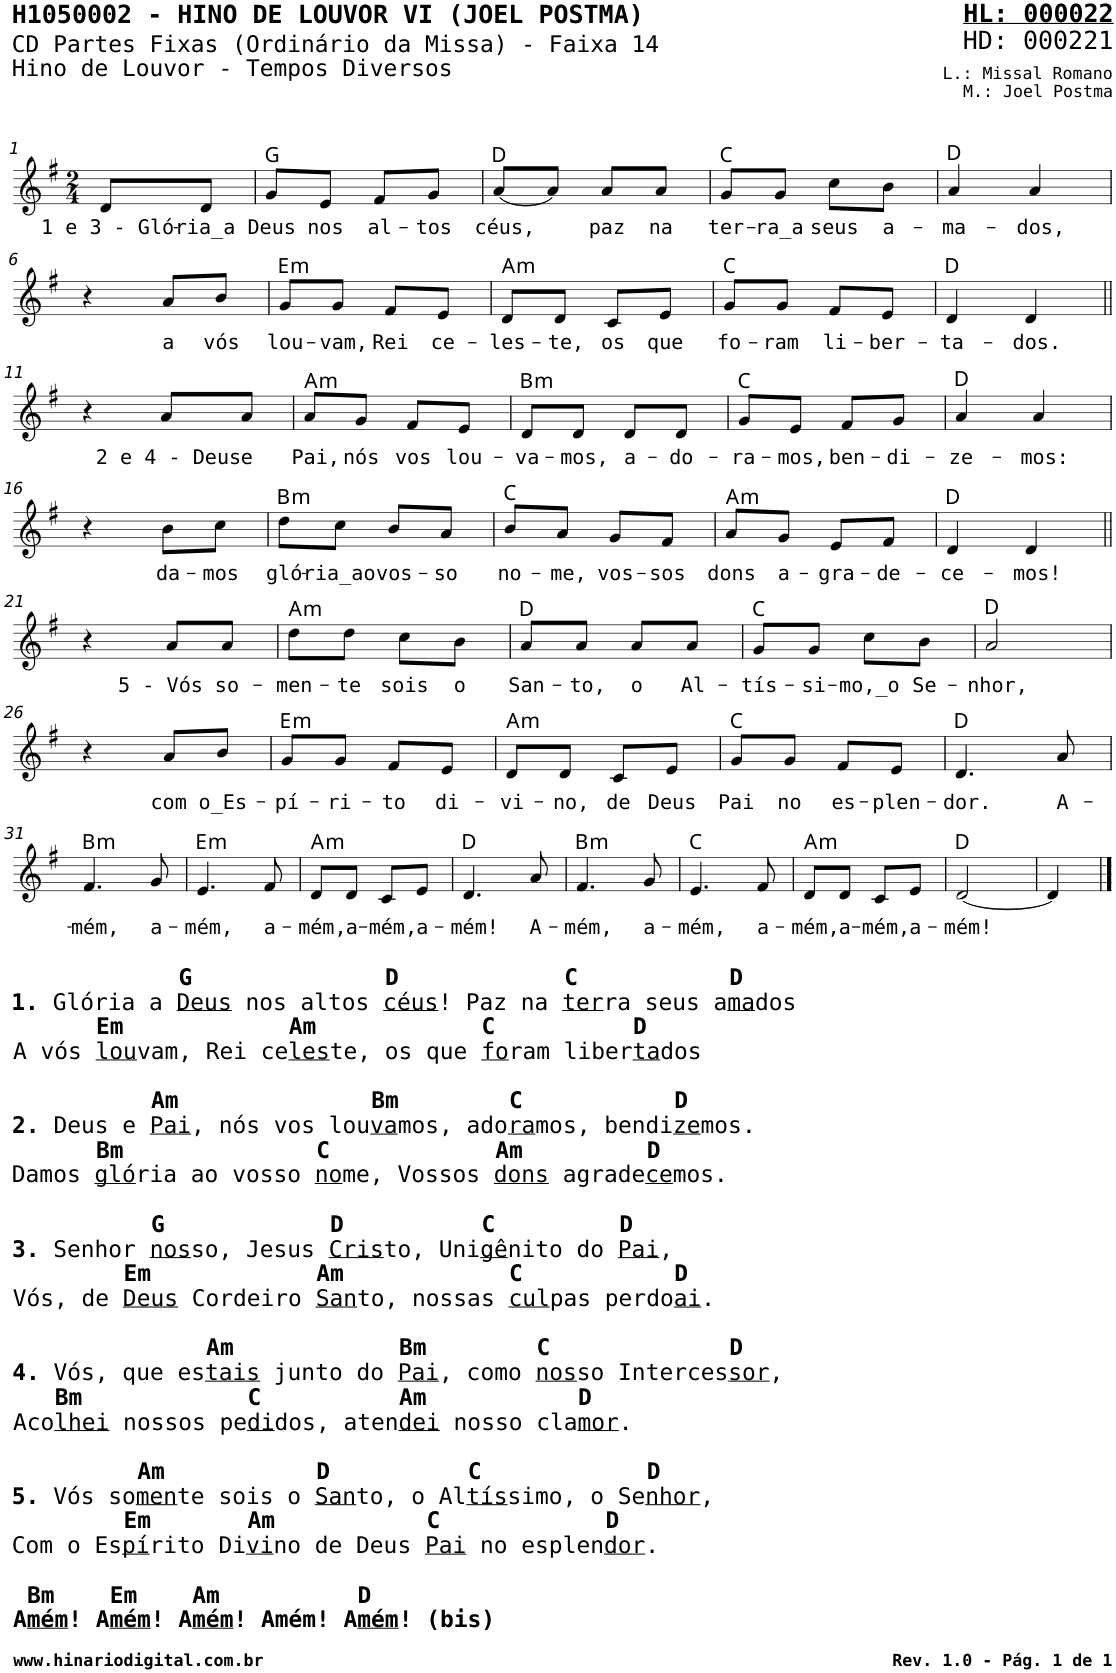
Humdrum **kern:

**kern	**text	**harte
*part1	*part1	*part1
*staff1	*staff1	*
*I"Piano	*	*
*I'Pno	*	*
*stria5	*	*
*clefG2	*	*
*k[f#]	*	*
*M2/4	*	*
=1	=1	=1
!	!LO:LY:b	!
8d/L	1 e 3 - Gló-	.
!	!LO:LY:b	!
8d/J	-ria_a	.
=2	=2	=2
!	!LO:LY:b	!
8g/L	Deus	G:maj
!	!LO:LY:b	!
8e/J	nos	.
!	!LO:LY:b	!
8f#/L	al-	.
!	!LO:LY:b	!
8g/J	-tos	.
=3	=3	=3
!	!LO:LY:b	!
[8a/L	céus,	D:maj
8a/J]	.	.
!	!LO:LY:b	!
8a/L	paz	.
!	!LO:LY:b	!
8a/J	na	.
=4	=4	=4
!	!LO:LY:b	!
8g/L	ter-	C:maj
!	!LO:LY:b	!
8g/J	-ra_a	.
!	!LO:LY:b	!
8cc\L	seus	.
!	!LO:LY:b	!
8b\J	a-	.
=5	=5	=5
!	!LO:LY:b	!
4a/	-ma-	D:maj
!	!LO:LY:b	!
4a/	-dos,	.
!!LO:LB:g=z
=6	=6	=6
4r	.	.
!	!LO:LY:b	!
8a/L	a	.
!	!LO:LY:b	!
8b/J	vós	.
=7	=7	=7
!	!LO:LY:b	!LO:H:kt=m
8g/L	lou-	E:min
!	!LO:LY:b	!
8g/J	-vam,	.
!	!LO:LY:b	!
8f#/L	Rei	.
!	!LO:LY:b	!
8e/J	ce-	.
=8	=8	=8
!	!LO:LY:b	!LO:H:kt=m
8d/L	-les-	A:min
!	!LO:LY:b	!
8d/J	-te,	.
!	!LO:LY:b	!
8c/L	os	.
!	!LO:LY:b	!
8e/J	que	.
=9	=9	=9
!	!LO:LY:b	!
8g/L	fo-	C:maj
!	!LO:LY:b	!
8g/J	-ram	.
!	!LO:LY:b	!
8f#/L	li-	.
!	!LO:LY:b	!
8e/J	-ber-	.
=10	=10	=10
!	!LO:LY:b	!
4d/	-ta-	D:maj
!	!LO:LY:b	!
4d/	-dos.	.
!!LO:LB:g=z
=11||	=11||	=11||
4r	.	.
!	!LO:LY:b	!
8a/L	2 e 4 - Deus	.
!	!LO:LY:b	!
8a/J	e	.
=12	=12	=12
!	!LO:LY:b	!LO:H:kt=m
8a/L	Pai,	A:min
!	!LO:LY:b	!
8g/J	nós	.
!	!LO:LY:b	!
8f#/L	vos	.
!	!LO:LY:b	!
8e/J	lou-	.
=13	=13	=13
!	!LO:LY:b	!LO:H:kt=m
8d/L	-va-	B:min
!	!LO:LY:b	!
8d/J	-mos,	.
!	!LO:LY:b	!
8d/L	a-	.
!	!LO:LY:b	!
8d/J	-do-	.
=14	=14	=14
!	!LO:LY:b	!
8g/L	-ra-	C:maj
!	!LO:LY:b	!
8e/J	-mos,	.
!	!LO:LY:b	!
8f#/L	ben-	.
!	!LO:LY:b	!
8g/J	-di-	.
=15	=15	=15
!	!LO:LY:b	!
4a/	-ze-	D:maj
!	!LO:LY:b	!
4a/	-mos:	.
!!LO:LB:g=z
=16	=16	=16
4r	.	.
!	!LO:LY:b	!
8b\L	da-	.
!	!LO:LY:b	!
8cc\J	-mos	.
=17	=17	=17
!	!LO:LY:b	!LO:H:kt=m
8dd\L	gló-	B:min
!	!LO:LY:b	!
8cc\J	-ria_ao	.
!	!LO:LY:b	!
8b/L	vos-	.
!	!LO:LY:b	!
8a/J	-so	.
=18	=18	=18
!	!LO:LY:b	!
8b/L	no-	C:maj
!	!LO:LY:b	!
8a/J	-me,	.
!	!LO:LY:b	!
8g/L	vos-	.
!	!LO:LY:b	!
8f#/J	-sos	.
=19	=19	=19
!	!LO:LY:b	!LO:H:kt=m
8a/L	dons	A:min
!	!LO:LY:b	!
8g/J	a-	.
!	!LO:LY:b	!
8e/L	-gra-	.
!	!LO:LY:b	!
8f#/J	-de-	.
=20	=20	=20
!	!LO:LY:b	!
4d/	-ce-	D:maj
!	!LO:LY:b	!
4d/	-mos!	.
!!LO:LB:g=z
=21||	=21||	=21||
4r	.	.
!	!LO:LY:b	!
8a/L	5 - Vós	.
!	!LO:LY:b	!
8a/J	so-	.
=22	=22	=22
!	!LO:LY:b	!LO:H:kt=m
8dd\L	-men-	A:min
!	!LO:LY:b	!
8dd\J	-te	.
!	!LO:LY:b	!
8cc\L	sois	.
!	!LO:LY:b	!
8b\J	o	.
=23	=23	=23
!	!LO:LY:b	!
8a/L	San-	D:maj
!	!LO:LY:b	!
8a/J	-to,	.
!	!LO:LY:b	!
8a/L	o	.
!	!LO:LY:b	!
8a/J	Al-	.
=24	=24	=24
!	!LO:LY:b	!
8g/L	-tís-	C:maj
!	!LO:LY:b	!
8g/J	-si-	.
!	!LO:LY:b	!
8cc\L	-mo,_o	.
!	!LO:LY:b	!
8b\J	Se-	.
=25	=25	=25
!	!LO:LY:b	!
2a/	-nhor,	D:maj
!!LO:LB:g=z
=26	=26	=26
4r	.	.
!	!LO:LY:b	!
8a/L	com	.
!	!LO:LY:b	!
8b/J	o_Es-	.
=27	=27	=27
!	!LO:LY:b	!LO:H:kt=m
8g/L	-pí-	E:min
!	!LO:LY:b	!
8g/J	-ri-	.
!	!LO:LY:b	!
8f#/L	-to	.
!	!LO:LY:b	!
8e/J	di-	.
=28	=28	=28
!	!LO:LY:b	!LO:H:kt=m
8d/L	-vi-	A:min
!	!LO:LY:b	!
8d/J	-no,	.
!	!LO:LY:b	!
8c/L	de	.
!	!LO:LY:b	!
8e/J	Deus	.
=29	=29	=29
!	!LO:LY:b	!
8g/L	Pai	C:maj
!	!LO:LY:b	!
8g/J	no	.
!	!LO:LY:b	!
8f#/L	es-	.
!	!LO:LY:b	!
8e/J	-plen-	.
=30	=30	=30
!	!LO:LY:b	!
4.d/	-dor.	D:maj
!	!LO:LY:b	!
8a/	A-	.
!!LO:LB:g=z
=31	=31	=31
!LO:TX:b:B:t=G              D            C           D	!	!
!LO:TX:b:t=1.	!	!
!LO:TX:b:t=Glória a	!	!
!LO:TX:b:t=Deus	!	!
!LO:TX:b:t=nos altos	!	!
!LO:TX:b:t=céus	!	!
!LO:TX:b:t=! Paz na	!	!
!LO:TX:b:t=ter	!	!
!LO:TX:b:t=ra seus a	!	!
!LO:TX:b:t=ma	!	!
!LO:TX:b:t=dos	!	!
!LO:TX:b:B:t=Em            Am            C          D	!	!
!LO:TX:b:t=A vós	!	!
!LO:TX:b:t=lou	!	!
!LO:TX:b:t=vam, Rei ce	!	!
!LO:TX:b:t=les	!	!
!LO:TX:b:t=te, os que	!	!
!LO:TX:b:t=fo	!	!
!LO:TX:b:t=ram liber	!	!
!LO:TX:b:t=ta	!	!
!LO:TX:b:t=dos	!	!
!LO:TX:b:B:t=Am              Bm        C           D	!	!
!LO:TX:b:t=2.	!	!
!LO:TX:b:t=Deus e	!	!
!LO:TX:b:t=Pai	!	!
!LO:TX:b:t=, nós vos lou	!	!
!LO:TX:b:t=va	!	!
!LO:TX:b:t=mos, ado	!	!
!LO:TX:b:t=ra	!	!
!LO:TX:b:t=mos, bendi	!	!
!LO:TX:b:t=ze	!	!
!LO:TX:b:t=mos.	!	!
!LO:TX:b:B:t=Bm              C            Am         D	!	!
!LO:TX:b:t=Damos	!	!
!LO:TX:b:t=gló	!	!
!LO:TX:b:t=ria ao vosso	!	!
!LO:TX:b:t=no	!	!
!LO:TX:b:t=me, Vossos	!	!
!LO:TX:b:t=dons	!	!
!LO:TX:b:t=agrade	!	!
!LO:TX:b:t=ce	!	!
!LO:TX:b:t=mos.	!	!
!LO:TX:b:B:t=G            D          C         D	!	!
!LO:TX:b:t=3.	!	!
!LO:TX:b:t=Senhor	!	!
!LO:TX:b:t=nos	!	!
!LO:TX:b:t=so, Jesus	!	!
!LO:TX:b:t=Cris	!	!
!LO:TX:b:t=to, Uni	!	!
!LO:TX:b:t=gê	!	!
!LO:TX:b:t=nito do	!	!
!LO:TX:b:t=Pai	!	!
!LO:TX:b:t=,	!	!
!LO:TX:b:B:t=Em            Am            C           D	!	!
!LO:TX:b:t=Vós, de	!	!
!LO:TX:b:t=Deus	!	!
!LO:TX:b:t=Cordeiro	!	!
!LO:TX:b:t=San	!	!
!LO:TX:b:t=to, nossas	!	!
!LO:TX:b:t=cul	!	!
!LO:TX:b:t=pas perdo	!	!
!LO:TX:b:t=ai	!	!
!LO:TX:b:t=.	!	!
!LO:TX:b:B:t=Am            Bm        C             D	!	!
!LO:TX:b:t=4.	!	!
!LO:TX:b:t=Vós, que es	!	!
!LO:TX:b:t=tais	!	!
!LO:TX:b:t=junto do	!	!
!LO:TX:b:t=Pai	!	!
!LO:TX:b:t=, como	!	!
!LO:TX:b:t=nos	!	!
!LO:TX:b:t=so Interces	!	!
!LO:TX:b:t=sor	!	!
!LO:TX:b:t=,	!	!
!LO:TX:b:B:t=Bm            C          Am           D	!	!
!LO:TX:b:t=Aco	!	!
!LO:TX:b:t=lhei	!	!
!LO:TX:b:t=nossos pe	!	!
!LO:TX:b:t=di	!	!
!LO:TX:b:t=dos, aten	!	!
!LO:TX:b:t=dei	!	!
!LO:TX:b:t=nosso cla	!	!
!LO:TX:b:t=mor	!	!
!LO:TX:b:t=.	!	!
!LO:TX:b:B:t=Am           D          C            D	!	!
!LO:TX:b:t=5.	!	!
!LO:TX:b:t=Vós so	!	!
!LO:TX:b:t=men	!	!
!LO:TX:b:t=te sois o	!	!
!LO:TX:b:t=San	!	!
!LO:TX:b:t=to, o Al	!	!
!LO:TX:b:t=tís	!	!
!LO:TX:b:t=simo, o Se	!	!
!LO:TX:b:t=nhor	!	!
!LO:TX:b:t=,	!	!
!LO:TX:b:B:t=Em       Am           C            D	!	!
!LO:TX:b:t=Com o Es	!	!
!LO:TX:b:t=pí	!	!
!LO:TX:b:t=rito Di	!	!
!LO:TX:b:t=vi	!	!
!LO:TX:b:t=no de Deus	!	!
!LO:TX:b:t=Pai	!	!
!LO:TX:b:t=no esplen	!	!
!LO:TX:b:t=dor	!	!
!LO:TX:b:t=.	!	!
!LO:TX:b:B:t=Bm    Em    Am          D	!	!
!LO:TX:b:t=A	!	!
!LO:TX:b:t=mém	!	!
!LO:TX:b:t=! A	!	!
!LO:TX:b:t=mém	!	!
!LO:TX:b:t=! A	!	!
!LO:TX:b:t=mém	!	!
!LO:TX:b:t=! Amém! A	!	!
!LO:TX:b:t=mém	!	!
!LO:TX:b:t=! (bis)	!	!
!	!LO:LY:b	!LO:H:kt=m
4.f#/	-mém,	B:min
!	!LO:LY:b	!
8g/	a-	.
=32	=32	=32
!	!LO:LY:b	!LO:H:kt=m
4.e/	-mém,	E:min
!	!LO:LY:b	!
8f#/	a-	.
=33	=33	=33
!	!LO:LY:b	!LO:H:kt=m
8d/L	-mém,	A:min
!	!LO:LY:b	!
8d/J	a-	.
!	!LO:LY:b	!
8c/L	-mém,	.
!	!LO:LY:b	!
8e/J	a-	.
=34	=34	=34
!	!LO:LY:b	!
4.d/	-mém!	D:maj
!	!LO:LY:b	!
8a/	A-	.
=35	=35	=35
!	!LO:LY:b	!LO:H:kt=m
4.f#/	-mém,	B:min
!	!LO:LY:b	!
8g/	a-	.
=36	=36	=36
!	!LO:LY:b	!
4.e/	-mém,	C:maj
!	!LO:LY:b	!
8f#/	a-	.
=37	=37	=37
!	!LO:LY:b	!LO:H:kt=m
8d/L	-mém,	A:min
!	!LO:LY:b	!
8d/J	a-	.
!	!LO:LY:b	!
8c/L	-mém,	.
!	!LO:LY:b	!
8e/J	a-	.
=38	=38	=38
!	!LO:LY:b	!
[2d/	-mém!	D:maj
=39	=39	=39
4d/]	.	.
==	==	==
*-	*-	*-
